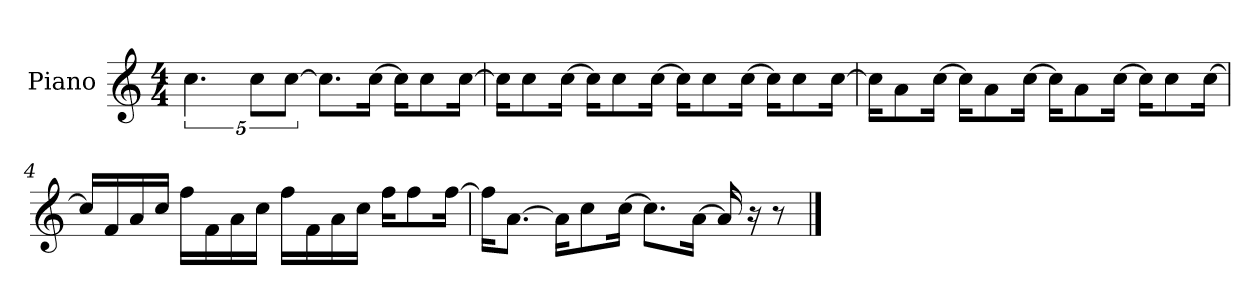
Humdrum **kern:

**kern
*part1
*staff1
*I"Piano
*I'P-no
*clefG2
*k[]
*M4/4
*MM90
=1
5.cc\
10cc\L
[10cc\J
8.cc\L]
[16cc\Jk
16cc\KL]
8cc\
[16cc\Jk
=2
16cc\KL]
8cc\
[16cc\Jk
16cc\KL]
8cc\
[16cc\Jk
16cc\KL]
8cc\
[16cc\Jk
16cc\KL]
8cc\
[16cc\Jk
=3
16cc\KL]
8a\
[16cc\Jk
16cc\KL]
8a\
[16cc\Jk
16cc\KL]
8a\
[16cc\Jk
16cc\KL]
8cc\
[16cc\Jk
!!LO:LB:g=z
=4
16cc/LL]
16f/
16a/
16cc/JJ
16ff\LL
16f\
16a\
16cc\JJ
16ff\LL
16f\
16a\
16cc\JJ
16ff\KL
8ff\
[16ff\Jk
=5
16ff\KL]
[8.a\J
16a\KL]
8cc\
[16cc\Jk
8.cc\L]
[16a\Jk
16a/]
16r
8r
==
*-
